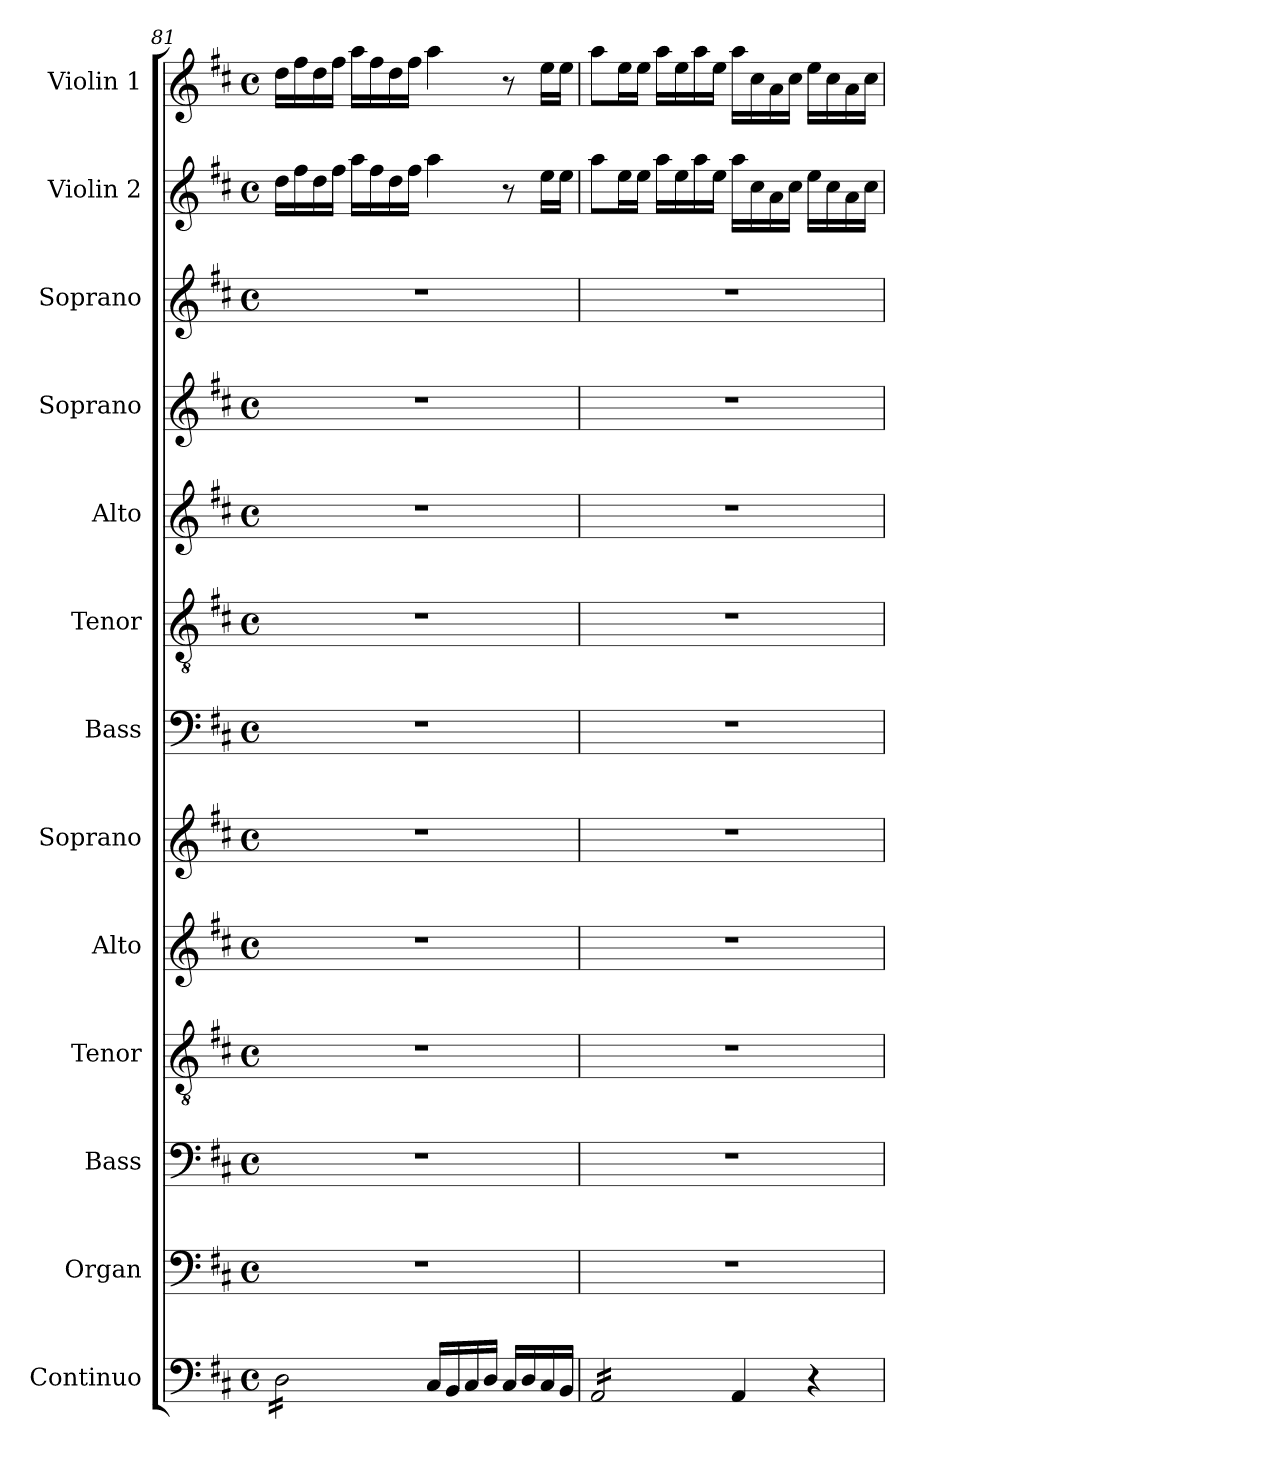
**kern	**kern	**kern	**kern	**kern	**kern	**kern	**kern	**kern	**kern	**kern	**kern	**kern
*part13	*part12	*part11	*part10	*part9	*part8	*part7	*part6	*part5	*part4	*part3	*part2	*part1
*staff13	*staff12	*staff11	*staff10	*staff9	*staff8	*staff7	*staff6	*staff5	*staff4	*staff3	*staff2	*staff1
*I"Continuo	*I"Organ	*I"Bass	*I"Tenor	*I"Alto	*I"Soprano	*I"Bass	*I"Tenor	*I"Alto	*I"Soprano	*I"Soprano	*I"Violin 2	*I"Violin 1
*I'Cont.	*I'Org.	*I'B.	*I'T.	*I'A.	*I'S.	*I'B.	*I'T.	*I'A.	*I'S.	*I'S.	*I'Vln. 2	*I'Vln. 1
*clefF4	*clefF4	*clefF4	*clefGv2	*clefG2	*clefG2	*clefF4	*clefGv2	*clefG2	*clefG2	*clefG2	*clefG2	*clefG2
*	*	*	*ITrd7c12	*	*	*	*ITrd7c12	*	*	*	*	*
*k[f#c#]	*k[f#c#]	*k[f#c#]	*k[f#c#]	*k[f#c#]	*k[f#c#]	*k[f#c#]	*k[f#c#]	*k[f#c#]	*k[f#c#]	*k[f#c#]	*k[f#c#]	*k[f#c#]
*D:	*D:	*D:	*D:	*D:	*D:	*D:	*D:	*D:	*D:	*D:	*D:	*D:
*M4/4	*M4/4	*M4/4	*M4/4	*M4/4	*M4/4	*M4/4	*M4/4	*M4/4	*M4/4	*M4/4	*M4/4	*M4/4
*met(c)	*met(c)	*met(c)	*met(c)	*met(c)	*met(c)	*met(c)	*met(c)	*met(c)	*met(c)	*met(c)	*met(c)	*met(c)
=81	=81	=81	=81	=81	=81	=81	=81	=81	=81	=81	=81	=81
*tremolo	*	*	*	*	*	*	*	*	*	*	*	*
16Di\LL	1r	1r	1r	1r	1r	1r	1r	1r	1r	1r	16ddi\LL	16ddi\LL
16Di\	.	.	.	.	.	.	.	.	.	.	16ff#i\	16ff#i\
16Di\	.	.	.	.	.	.	.	.	.	.	16ddi\	16ddi\
16Di\	.	.	.	.	.	.	.	.	.	.	16ff#i\JJ	16ff#i\JJ
16Di\	.	.	.	.	.	.	.	.	.	.	16aai\LL	16aai\LL
16Di\	.	.	.	.	.	.	.	.	.	.	16ff#i\	16ff#i\
16Di\	.	.	.	.	.	.	.	.	.	.	16ddi\	16ddi\
16Di\JJ	.	.	.	.	.	.	.	.	.	.	16ff#i\JJ	16ff#i\JJ
*Xtremolo	*	*	*	*	*	*	*	*	*	*	*	*
16C#i/LL	.	.	.	.	.	.	.	.	.	.	4aai\	4aai\
16BBi/	.	.	.	.	.	.	.	.	.	.	.	.
16C#i/	.	.	.	.	.	.	.	.	.	.	.	.
16Di/JJ	.	.	.	.	.	.	.	.	.	.	.	.
16C#i/LL	.	.	.	.	.	.	.	.	.	.	8r	8r
16Di/	.	.	.	.	.	.	.	.	.	.	.	.
16C#i/	.	.	.	.	.	.	.	.	.	.	16eei\LL	16eei\LL
16BBi/JJ	.	.	.	.	.	.	.	.	.	.	16eei\JJ	16eei\JJ
=82	=82	=82	=82	=82	=82	=82	=82	=82	=82	=82	=82	=82
*tremolo	*	*	*	*	*	*	*	*	*	*	*	*
16AAi/LL	1r	1r	1r	1r	1r	1r	1r	1r	1r	1r	8aai\L	8aai\L
16AAi/	.	.	.	.	.	.	.	.	.	.	.	.
16AAi/	.	.	.	.	.	.	.	.	.	.	16eei\L	16eei\L
16AAi/	.	.	.	.	.	.	.	.	.	.	16eei\JJ	16eei\JJ
16AAi/	.	.	.	.	.	.	.	.	.	.	16aai\LL	16aai\LL
16AAi/	.	.	.	.	.	.	.	.	.	.	16eei\	16eei\
16AAi/	.	.	.	.	.	.	.	.	.	.	16aai\	16aai\
16AAi/JJ	.	.	.	.	.	.	.	.	.	.	16eei\JJ	16eei\JJ
*Xtremolo	*	*	*	*	*	*	*	*	*	*	*	*
4AAi/	.	.	.	.	.	.	.	.	.	.	16aai\LL	16aai\LL
.	.	.	.	.	.	.	.	.	.	.	16cc#i\	16cc#i\
.	.	.	.	.	.	.	.	.	.	.	16ai\	16ai\
.	.	.	.	.	.	.	.	.	.	.	16cc#i\JJ	16cc#i\JJ
4r	.	.	.	.	.	.	.	.	.	.	16eei\LL	16eei\LL
.	.	.	.	.	.	.	.	.	.	.	16cc#i\	16cc#i\
.	.	.	.	.	.	.	.	.	.	.	16ai\	16ai\
.	.	.	.	.	.	.	.	.	.	.	16cc#i\JJ	16cc#i\JJ
=	=	=	=	=	=	=	=	=	=	=	=	=
*-	*-	*-	*-	*-	*-	*-	*-	*-	*-	*-	*-	*-
